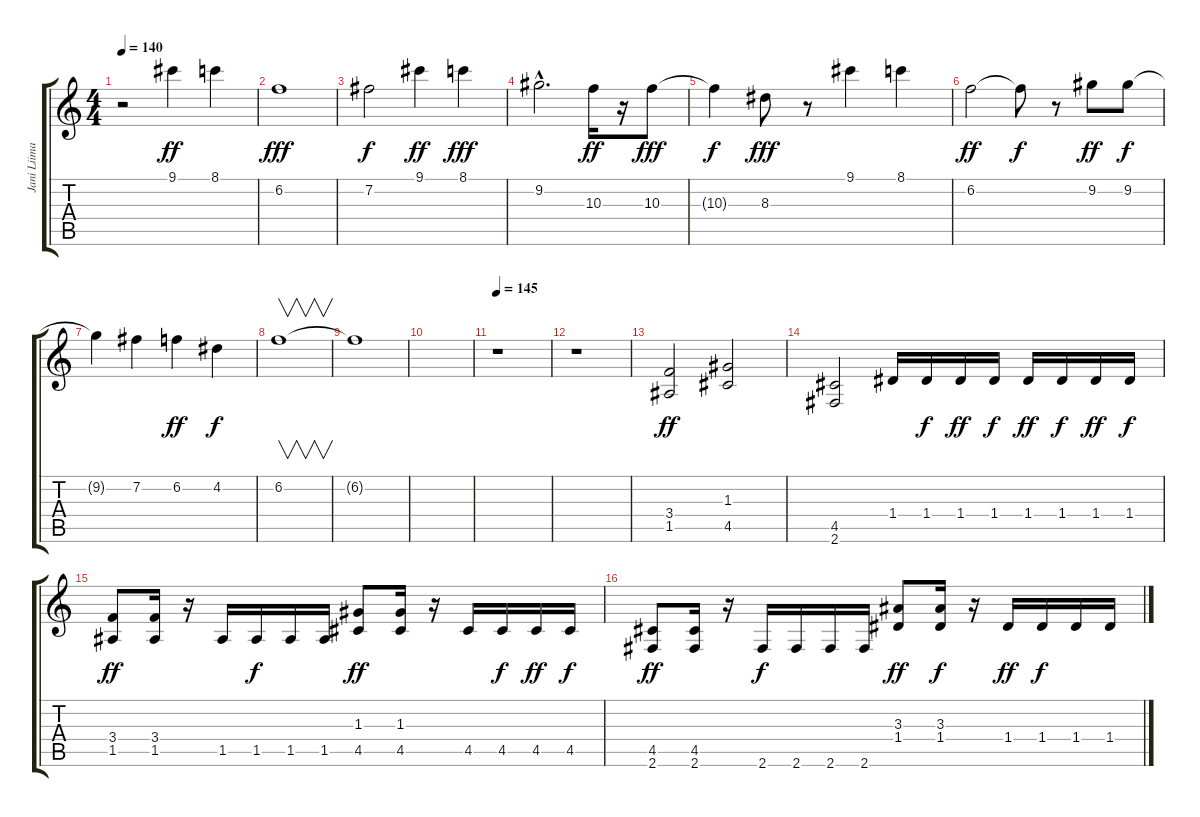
\track ("Jani Liimatainen" "Jani Liima") {instrument overdrivenguitar}
\staff {score tabs}
\tuning (E4 B3 G3 D3 A2 E2) {hide}
\ts (4 4)
\tempo 140
\tempo 100
\tempo 140
\clef g2
\ks c
r.2{dy ff instrument overdrivenguitar} 9.1.4 8.1.4 |
6.2.1{dy fff} |
7.2.2{dy f} 9.1.4{dy ff} 8.1.4{dy fff} |
9.2{hac}.2{d} 10.3.16{dy ff} r.16 10.3.8{dy fff} |
10.3{t}.4{dy f} 8.3.8{dy fff} r.8 9.1.4 8.1.4 |
6.2.2{dy ff} 6.2{t}.8{dy f} r.8 9.2.8{dy ff} 9.2.8{dy f} |
9.2{t}.4 7.2.4 6.2.4{dy ff} 4.2.4{dy f} |
6.2.1{v} |
6.2{t}.1 |
|
\tempo 160
\tempo 145
r.1 |
r.1 |
(3.4 1.5).2{dy ff} (1.3 4.5).2 |
(4.5 2.6).2 1.4.16 1.4.16{dy f} 1.4.16{dy ff} 1.4.16{dy f} 1.4.16{dy ff} 1.4.16{dy f} 1.4.16{dy ff} 1.4.16{dy f} |
(3.4 1.5).8{dy ff} (3.4 1.5).16 r.16 1.5.16 1.5.16{dy f} 1.5.16 1.5.16 (1.3 4.5).8{dy ff} (1.3 4.5).16 r.16 4.5.16 4.5.16{dy f} 4.5.16{dy ff} 4.5.16{dy f} |
(4.5 2.6).8{dy ff} (4.5 2.6).16 r.16 2.6.16{dy f} 2.6.16 2.6.16 2.6.16 (3.3 1.4).8{dy ff} (3.3 1.4).16{dy f} r.16 1.4.16{dy ff} 1.4.16{dy f} 1.4.16 1.4.16
